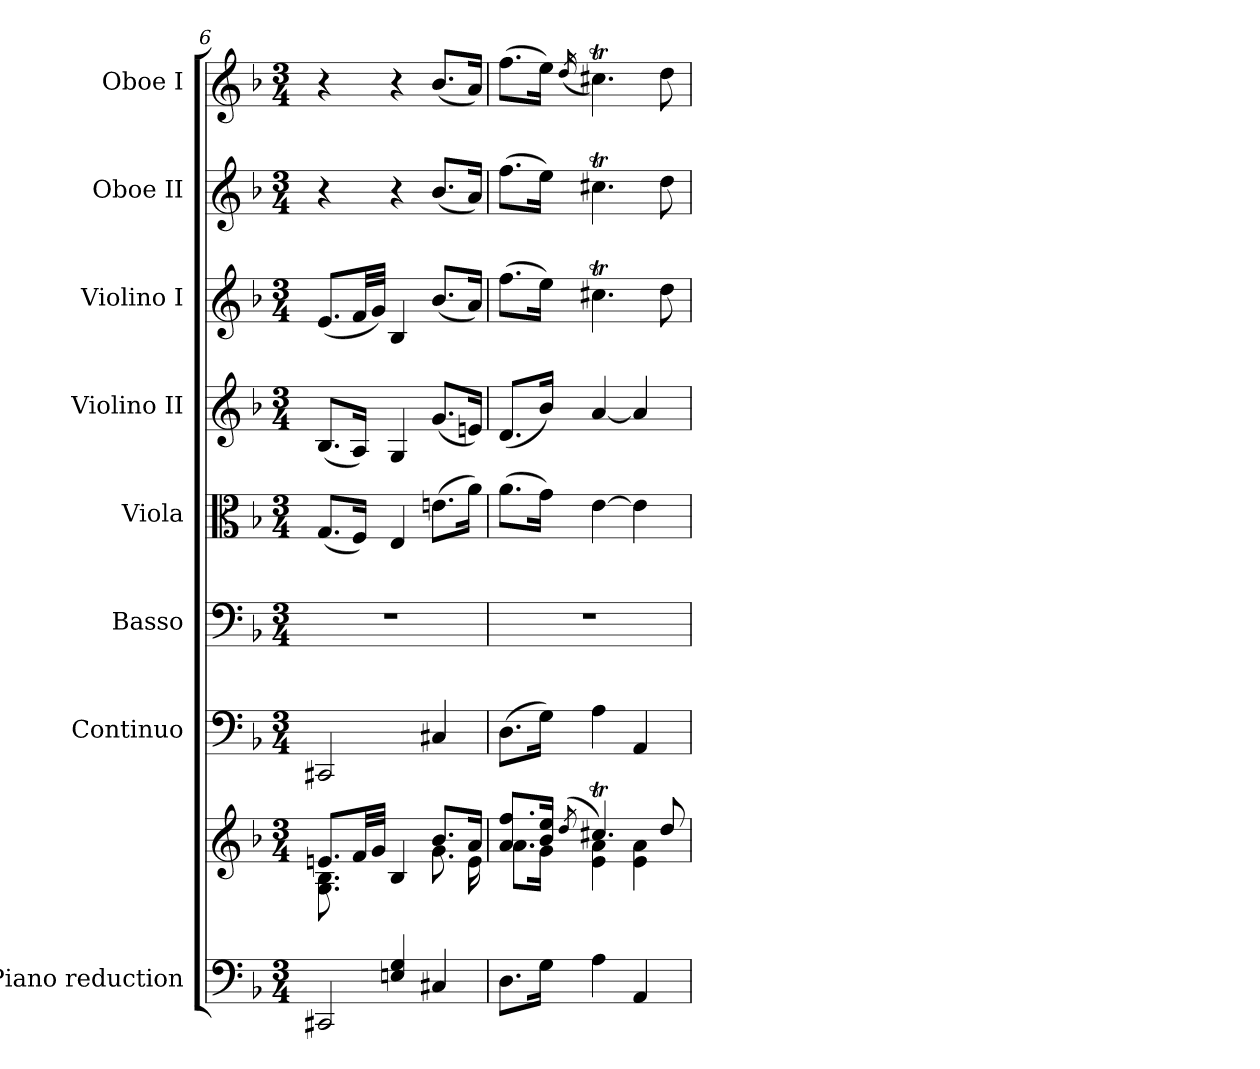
**kern	**kern	**kern	**kern	**kern	**kern	**kern	**kern	**kern
*part8	*part8	*part7	*part6	*part5	*part4	*part3	*part2	*part1
*staff9	*staff8	*staff7	*staff6	*staff5	*staff4	*staff3	*staff2	*staff1
*I"Piano reduction	*	*I"Continuo	*I"Basso	*I"Viola	*I"Violino II	*I"Violino I	*I"Oboe II	*I"Oboe I
*I'Pno	*	*	*	*	*	*	*I'Ob	*I'Ob
*clefF4	*clefG2	*clefF4	*clefF4	*clefC3	*clefG2	*clefG2	*clefG2	*clefG2
*k[b-]	*k[b-]	*k[b-]	*k[b-]	*k[b-]	*k[b-]	*k[b-]	*k[b-]	*k[b-]
*M3/4	*M3/4	*M3/4	*M3/4	*M3/4	*M3/4	*M3/4	*M3/4	*M3/4
=6	=6	=6	=6	=6	=6	=6	=6	=6
*^	*^	*	*	*	*	*	*	*
8.ryy	2CC#X/	8.en/L	8.G\ 8.B-\L	2CC#X/	2.r	(<8.G/L	(<8.B-/L	(<8.e/L	4r	4r
16F/ 16A/Jk	.	32f/LL	16ryy	.	.	16F/Jk)	16A/Jk)	32f/LL	.	.
.	.	32g/JJJ	.	.	.	.	.	32g/JJJ)	.	.
*	*	*v	*v	*	*	*	*	*	*	*
4En/ 4G/	.	4B-/	.	.	4E/	4G/	4B-/	4r	4r
*	*	*^	*	*	*	*	*	*	*
4ryy	4C#X/	8.b-/L	8.g\L	4C#X/	.	(>8.en\L	(<8.g/L	(<8.b-/L	(<8.b-/L	(<8.b-/L
.	.	16a/Jk	16e\Jk	.	.	16a\Jk)	16en/Jk)	16a/Jk)	16a/Jk)	16a/Jk)
*v	*v	*	*	*	*	*	*	*	*	*
!!LO:PB:g=z
=7	=7	=7	=7	=7	=7	=7	=7	=7	=7
8.D\L	8.a/ 8.ff/L	8.a\L	(>8.D\L	2.r	(>8.a\L	(<8.d/L	(>8.ff\L	(>8.ff\L	(>8.ff\L
16G\Jk	16b-/ 16ee/Jk	16g\Jk	16G\Jk)	.	16g\Jk)	16b-/Jk)	16ee\Jk)	16ee\Jk)	16ee\Jk)
.	(<8qdd/	.	.	.	.	.	.	.	(<16qdd/
4A\	4.cc#Xt/)	4e\ 4a\	4A\	.	[4e\	[4a/	4.cc#Xt\	4.cc#Xt\	4.cc#Xt\)
4AA/	.	4e\ 4a\	4AA/	.	4e\]	4a/]	.	.	.
.	8dd/	.	.	.	.	.	8dd\	8dd\	8dd\
*	*v	*v	*	*	*	*	*	*	*
=	=	=	=	=	=	=	=	=
*-	*-	*-	*-	*-	*-	*-	*-	*-
